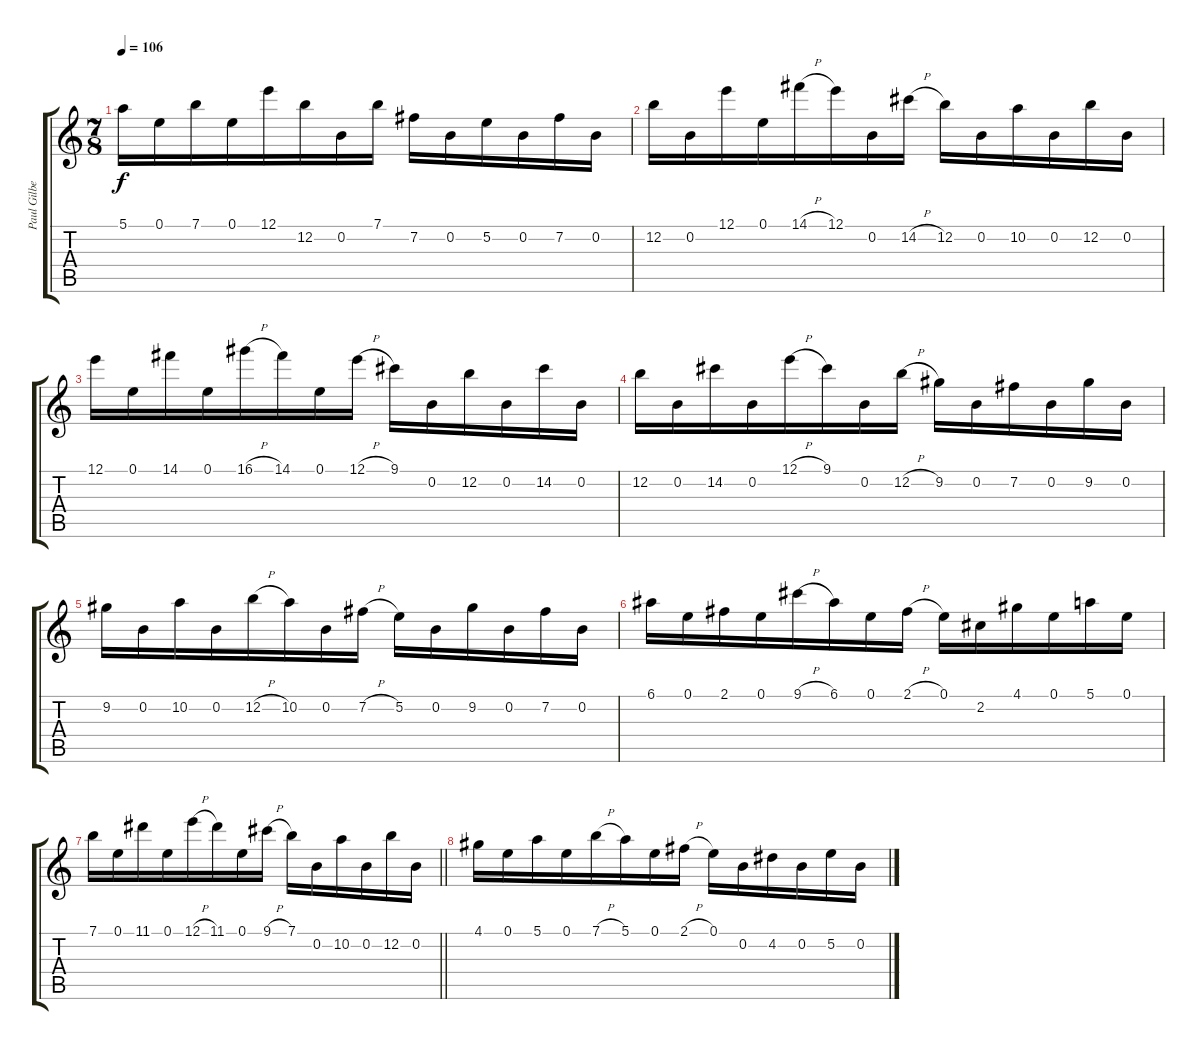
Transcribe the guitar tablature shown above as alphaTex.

\track ("Paul Gilbert" "Paul Gilbe") {instrument distortionguitar}
\staff {score tabs}
\tuning (E4 B3 G3 D3 A2 E2) {hide}
\ts (7 8)
\tempo 106
\clef g2
\ks c
5.1.16{dy f} 0.1.16 7.1.16 0.1.16 12.1.16 12.2.16 0.2.16 7.1.16 7.2.16 0.2.16 5.2.16 0.2.16 7.2.16 0.2.16 |
12.2.16 0.2.16 12.1.16 0.1.16 14.1{h}.16 12.1.16 0.2.16 14.2{h}.16 12.2.16 0.2.16 10.2.16 0.2.16 12.2.16 0.2.16 |
12.1.16 0.1.16 14.1.16 0.1.16 16.1{h}.16 14.1.16 0.1.16 12.1{h}.16 9.1.16 0.2.16 12.2.16 0.2.16 14.2.16 0.2.16 |
12.2.16 0.2.16 14.2.16 0.2.16 12.1{h}.16 9.1.16 0.2.16 12.2{h}.16 9.2.16 0.2.16 7.2.16 0.2.16 9.2.16 0.2.16 |
9.2.16 0.2.16 10.2.16 0.2.16 12.2{h}.16 10.2.16 0.2.16 7.2{h}.16 5.2.16 0.2.16 9.2.16 0.2.16 7.2.16 0.2.16 |
6.1.16 0.1.16 2.1.16 0.1.16 9.1{h}.16 6.1.16 0.1.16 2.1{h}.16 0.1.16 2.2.16 4.1.16 0.1.16 5.1.16 0.1.16 |
\barLineRight lightlight
7.1.16 0.1.16 11.1.16 0.1.16 12.1{h}.16 11.1.16 0.1.16 9.1{h}.16 7.1.16 0.2.16 10.2.16 0.2.16 12.2.16 0.2.16 |
\section ("" "")
4.1.16 0.1.16 5.1.16 0.1.16 7.1{h}.16 5.1.16 0.1.16 2.1{h}.16 0.1.16 0.2.16 4.2.16 0.2.16 5.2.16 0.2.16
